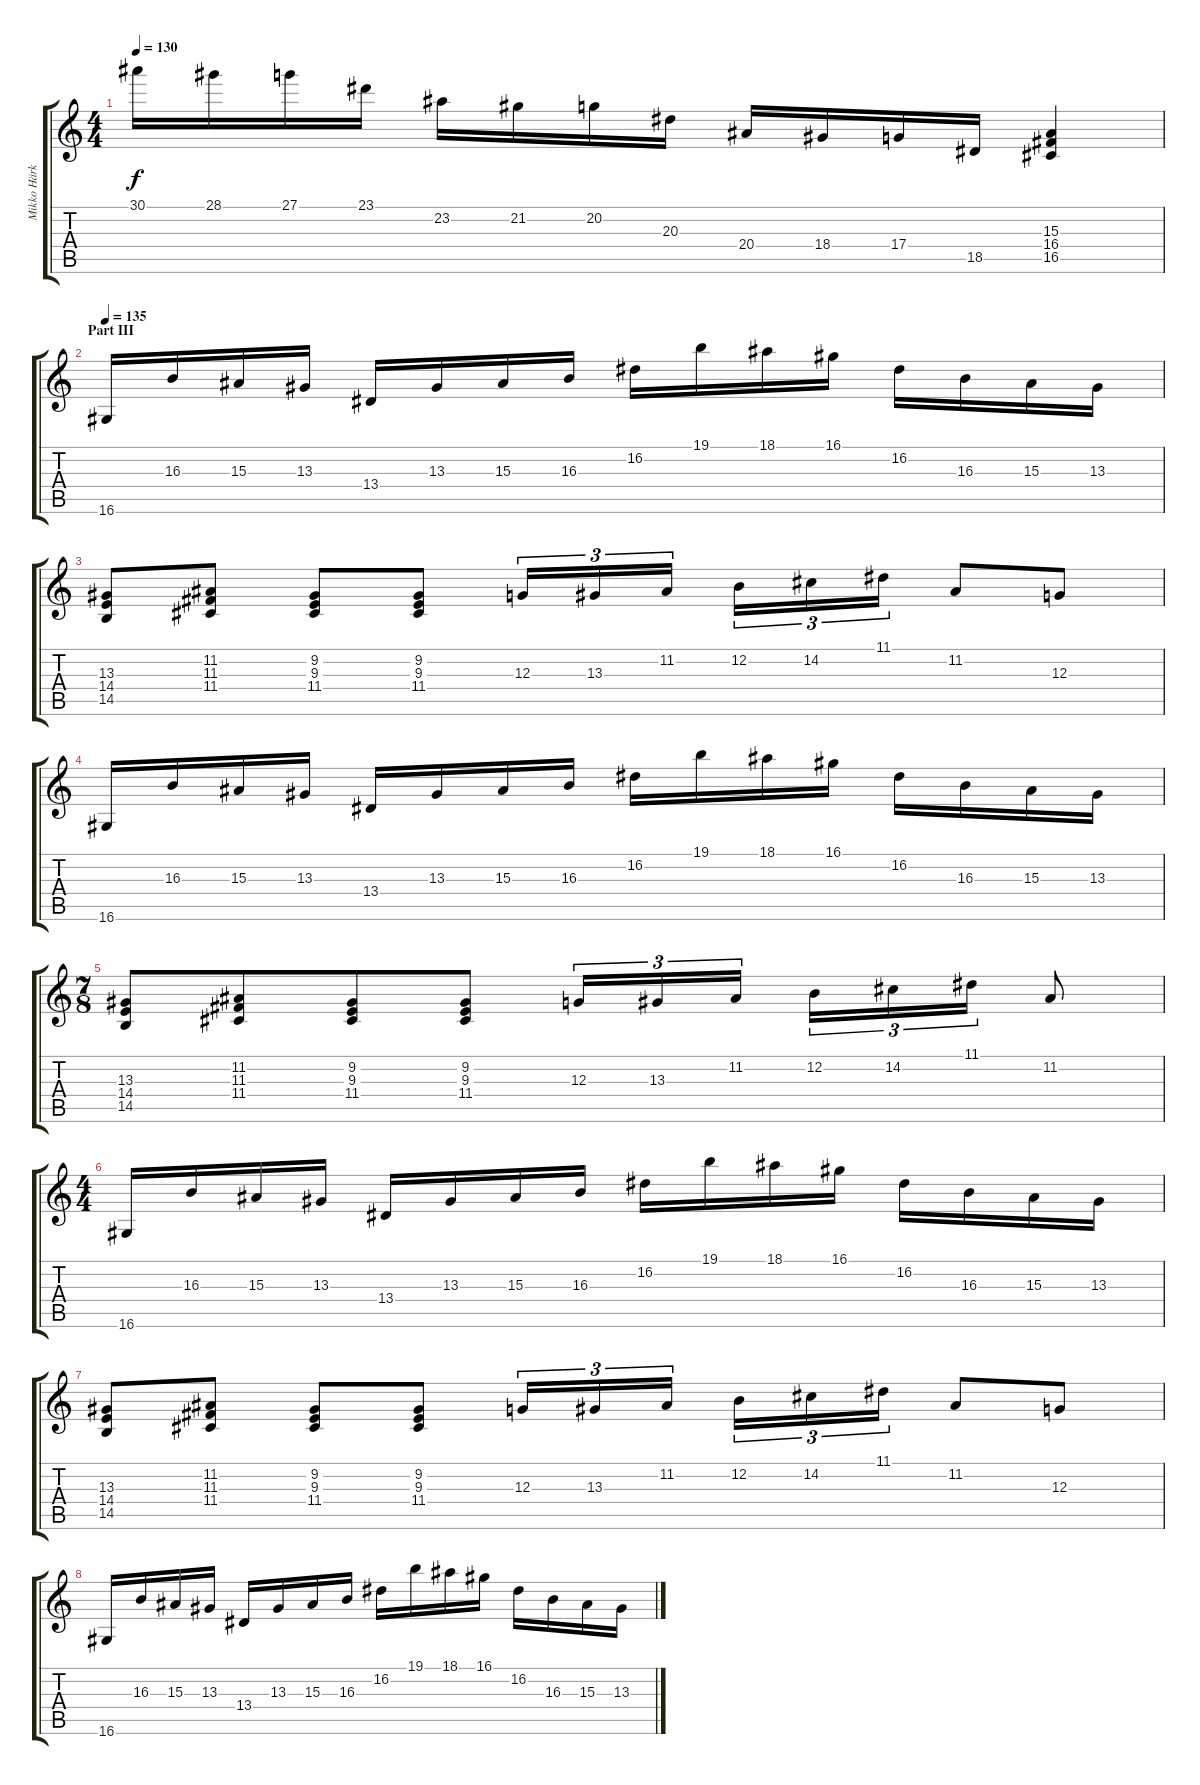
\track ("Mikko Härkin - Keyboard Effect" "Mikko Härk") {instrument stringensemble1}
\staff {score tabs}
\tuning (E4 B3 G3 D3 A2 E2) {hide}
\ts (4 4)
\tempo 130
\clef g2
\ks c
30.1.16{dy f} 28.1.16 27.1.16 23.1.16 23.2.16 21.2.16 20.2.16 20.3.16 20.4.16 18.4.16 17.4.16 18.5.16 (15.3 16.4 16.5).4 |
\section ("" "Part III")
\tempo 135
16.6.16 16.3.16 15.3.16 13.3.16 13.4.16 13.3.16 15.3.16 16.3.16 16.2.16 19.1.16 18.1.16 16.1.16 16.2.16 16.3.16 15.3.16 13.3.16 |
(13.3 14.4 14.5).8 (11.2 11.3 11.4).8 (9.2 9.3 11.4).8 (9.2 9.3 11.4).8 12.3.16{tu (3 2)} 13.3.16{tu (3 2)} 11.2.16{tu (3 2)} 12.2.16{tu (3 2)} 14.2.16{tu (3 2)} 11.1.16{tu (3 2)} 11.2.8 12.3.8 |
16.6.16 16.3.16 15.3.16 13.3.16 13.4.16 13.3.16 15.3.16 16.3.16 16.2.16 19.1.16 18.1.16 16.1.16 16.2.16 16.3.16 15.3.16 13.3.16 |
\ts (7 8)
(13.3 14.4 14.5).8 (11.2 11.3 11.4).8 (9.2 9.3 11.4).8 (9.2 9.3 11.4).8 12.3.16{tu (3 2)} 13.3.16{tu (3 2)} 11.2.16{tu (3 2)} 12.2.16{tu (3 2)} 14.2.16{tu (3 2)} 11.1.16{tu (3 2)} 11.2.8 |
\ts (4 4)
16.6.16 16.3.16 15.3.16 13.3.16 13.4.16 13.3.16 15.3.16 16.3.16 16.2.16 19.1.16 18.1.16 16.1.16 16.2.16 16.3.16 15.3.16 13.3.16 |
(13.3 14.4 14.5).8 (11.2 11.3 11.4).8 (9.2 9.3 11.4).8 (9.2 9.3 11.4).8 12.3.16{tu (3 2)} 13.3.16{tu (3 2)} 11.2.16{tu (3 2)} 12.2.16{tu (3 2)} 14.2.16{tu (3 2)} 11.1.16{tu (3 2)} 11.2.8 12.3.8 |
16.6.16 16.3.16 15.3.16 13.3.16 13.4.16 13.3.16 15.3.16 16.3.16 16.2.16 19.1.16 18.1.16 16.1.16 16.2.16 16.3.16 15.3.16 13.3.16
